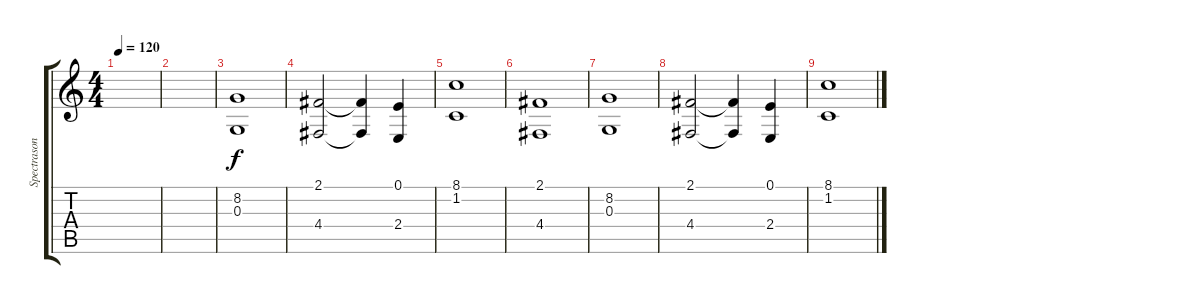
\track ("Spectrasonics Omnisphere" "Spectrason") {instrument choiraahs}
\staff {score tabs}
\tuning (E4 B3 G3 D3 A2 E2) {hide}
\ts (4 4)
\tempo 120
\clef g2
\ks c
|
|
(8.2 0.3).1 |
(2.1 4.4).2 (2.1{t} 4.4{t}).4 (0.1 2.4).4 |
(8.1 1.2).1 |
(2.1 4.4).1 |
(8.2 0.3).1 |
(2.1 4.4).2 (2.1{t} 4.4{t}).4 (0.1 2.4).4 |
(8.1 1.2).1
